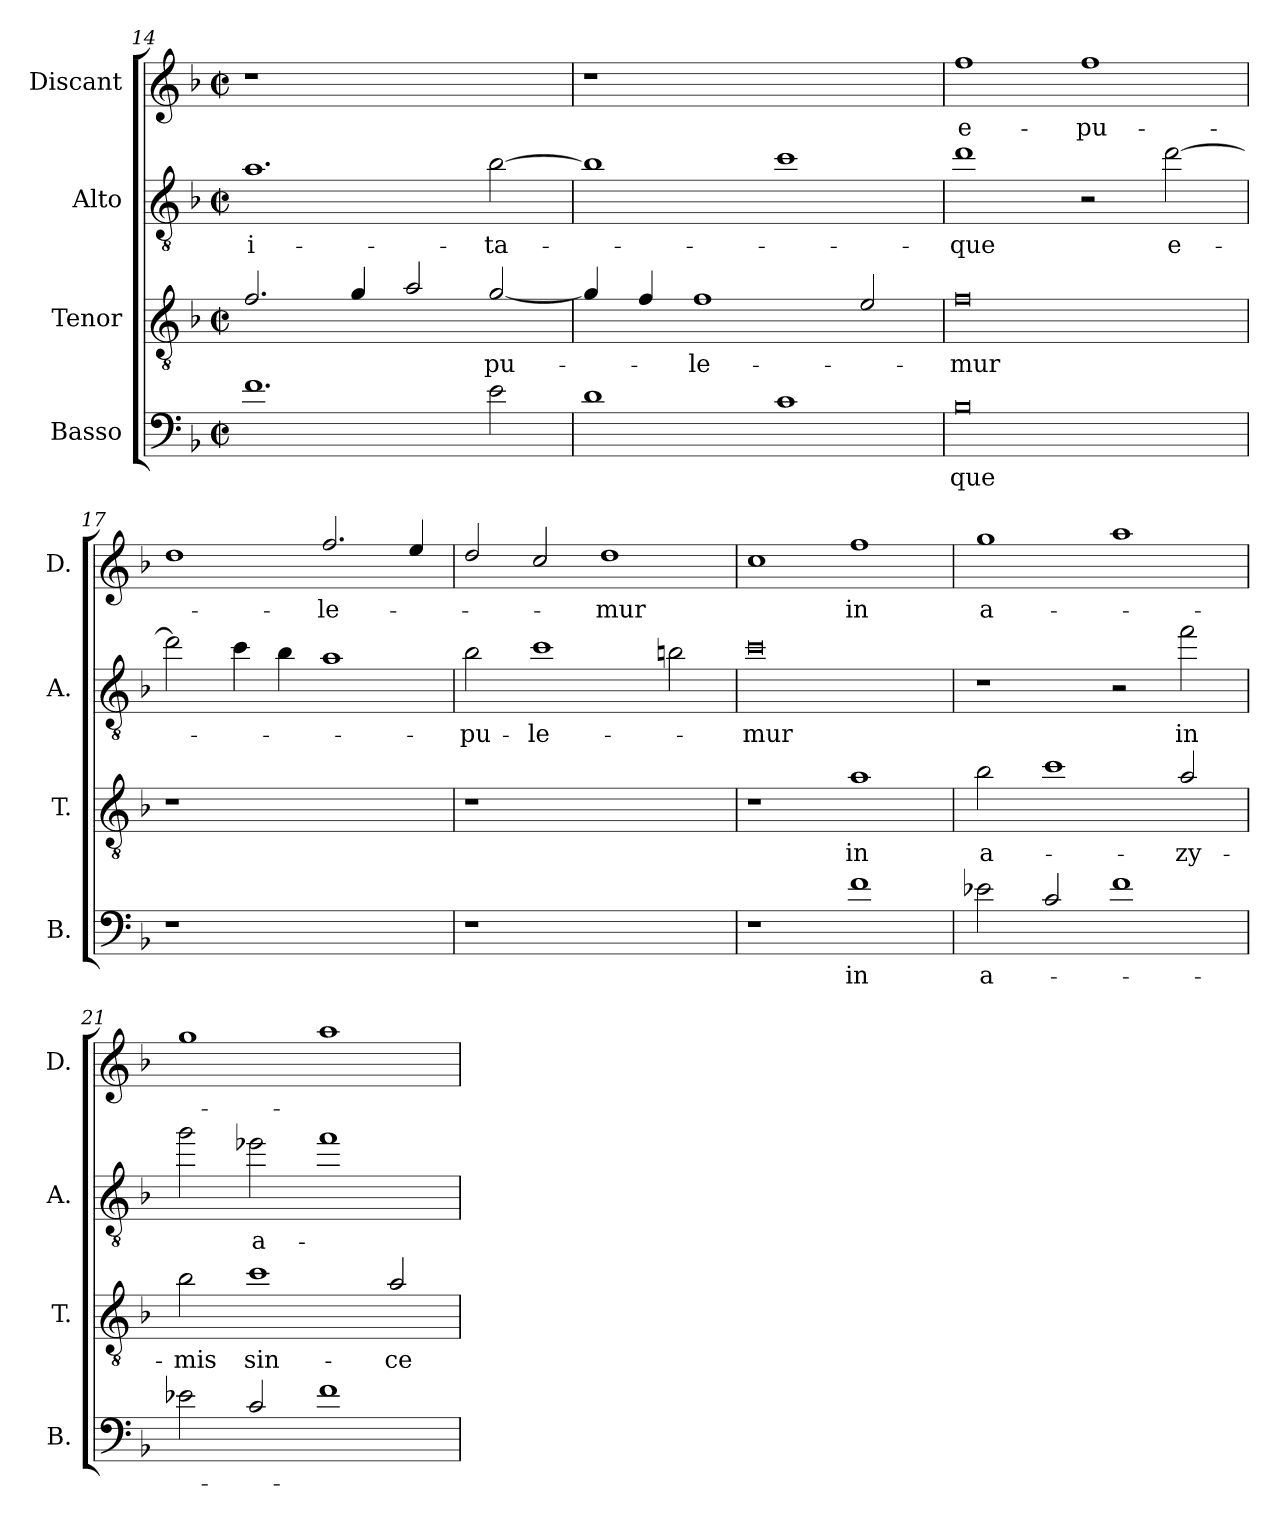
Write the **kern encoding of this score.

**kern	**text	**kern	**text	**kern	**text	**kern	**text
*part4	*part4	*part3	*part3	*part2	*part2	*part1	*part1
*staff4	*staff4	*staff3	*staff3	*staff2	*staff2	*staff1	*staff1
*I"Basso	*	*I"Tenor	*	*I"Alto	*	*I"Discant	*
*I'B.	*	*I'T.	*	*I'A.	*	*I'D.	*
!!LO:PB:g=z
*clefF4	*	*clefGv2	*	*clefGv2	*	*clefG2	*
*ITrd7c12	*	*ITrd7c12	*	*ITrd7c12	*	*ITrd7c12	*
*k[b-]	*	*k[b-]	*	*k[b-]	*	*k[b-]	*
*F:	*	*F:	*	*F:	*	*F:	*
*M2/2	*	*M2/2	*	*M2/2	*	*M2/2	*
*met(c|)	*	*met(c|)	*	*met(c|)	*	*met(c|)	*
=14	=14	=14	=14	=14	=14	=14	=14
!	!	!	!	!	!LO:LY:b	!	!
1.F	.	2.F/	.	1.A	i-	1r	.
.	.	4G/	.	.	.	.	.
.	.	2A/	.	.	.	1ryy	.
!	!	!	!LO:LY:b	!	!LO:LY:b	!	!
2E\	.	[2G/	-pu-	[2B-\	-ta-	.	.
=15	=15	=15	=15	=15	=15	=15	=15
1D	.	4G/]	.	1B-]	.	1r	.
.	.	4F/	.	.	.	.	.
!	!	!	!LO:LY:b	!	!	!	!
.	.	1F	-le-	.	.	.	.
1C	.	.	.	1c	.	1ryy	.
.	.	2E/	.	.	.	.	.
=16	=16	=16	=16	=16	=16	=16	=16
!	!LO:LY:b	!	!LO:LY:b	!	!LO:LY:b	!	!LO:LY:b
0BB-	-que	0F	-mur	1d	-que	1f	e-
!	!	!	!	!	!	!	!LO:LY:b
.	.	.	.	2r	.	1f	-pu-
!	!	!	!	!	!LO:LY:b	!	!
.	.	.	.	[2d\	e-	.	.
=17	=17	=17	=17	=17	=17	=17	=17
1r	.	1r	.	2d\]	.	1d	.
.	.	.	.	4c\	.	.	.
.	.	.	.	4B-\	.	.	.
!	!	!	!	!	!	!	!LO:LY:b
1ryy	.	1ryy	.	1A	.	2.f/	-le-
.	.	.	.	.	.	4e/	.
=18	=18	=18	=18	=18	=18	=18	=18
!	!	!	!	!	!LO:LY:b	!	!
1r	.	1r	.	2B-\	-pu-	2d/	.
!	!	!	!	!	!LO:LY:b	!	!
.	.	.	.	1c	-le-	2c/	.
!	!	!	!	!	!	!	!LO:LY:b
1ryy	.	1ryy	.	.	.	1d	-mur
.	.	.	.	2Bn\	.	.	.
=19	=19	=19	=19	=19	=19	=19	=19
!	!	!	!	!	!LO:LY:b	!	!
1r	.	1r	.	0c	-mur	1c	.
!	!LO:LY:b	!	!LO:LY:b	!	!	!	!LO:LY:b
1F	in	1A	in	.	.	1f	in
!!LO:LB:g=z
=20	=20	=20	=20	=20	=20	=20	=20
!	!LO:LY:b	!	!LO:LY:b	!	!	!	!LO:LY:b
2E-X\	a-	2B-\	a-	1r	.	1g	a-
2C/	.	1c	.	.	.	.	.
1F	.	.	.	2r	.	1a	.
!	!	!	!LO:LY:b	!	!LO:LY:b	!	!
.	.	2A/	-zy-	2f\	in	.	.
=21	=21	=21	=21	=21	=21	=21	=21
!	!	!	!LO:LY:b	!	!	!	!
2E-X\	.	2B-\	-mis	2g\	.	1g	.
!	!	!	!LO:LY:b	!	!LO:LY:b	!	!
2C/	.	1c	sin-	2e-X\	a-	.	.
1F	.	.	.	1f	.	1a	.
!	!	!	!LO:LY:b	!	!	!	!
.	.	2A/	-ce-	.	.	.	.
=	=	=	=	=	=	=	=
*-	*-	*-	*-	*-	*-	*-	*-
